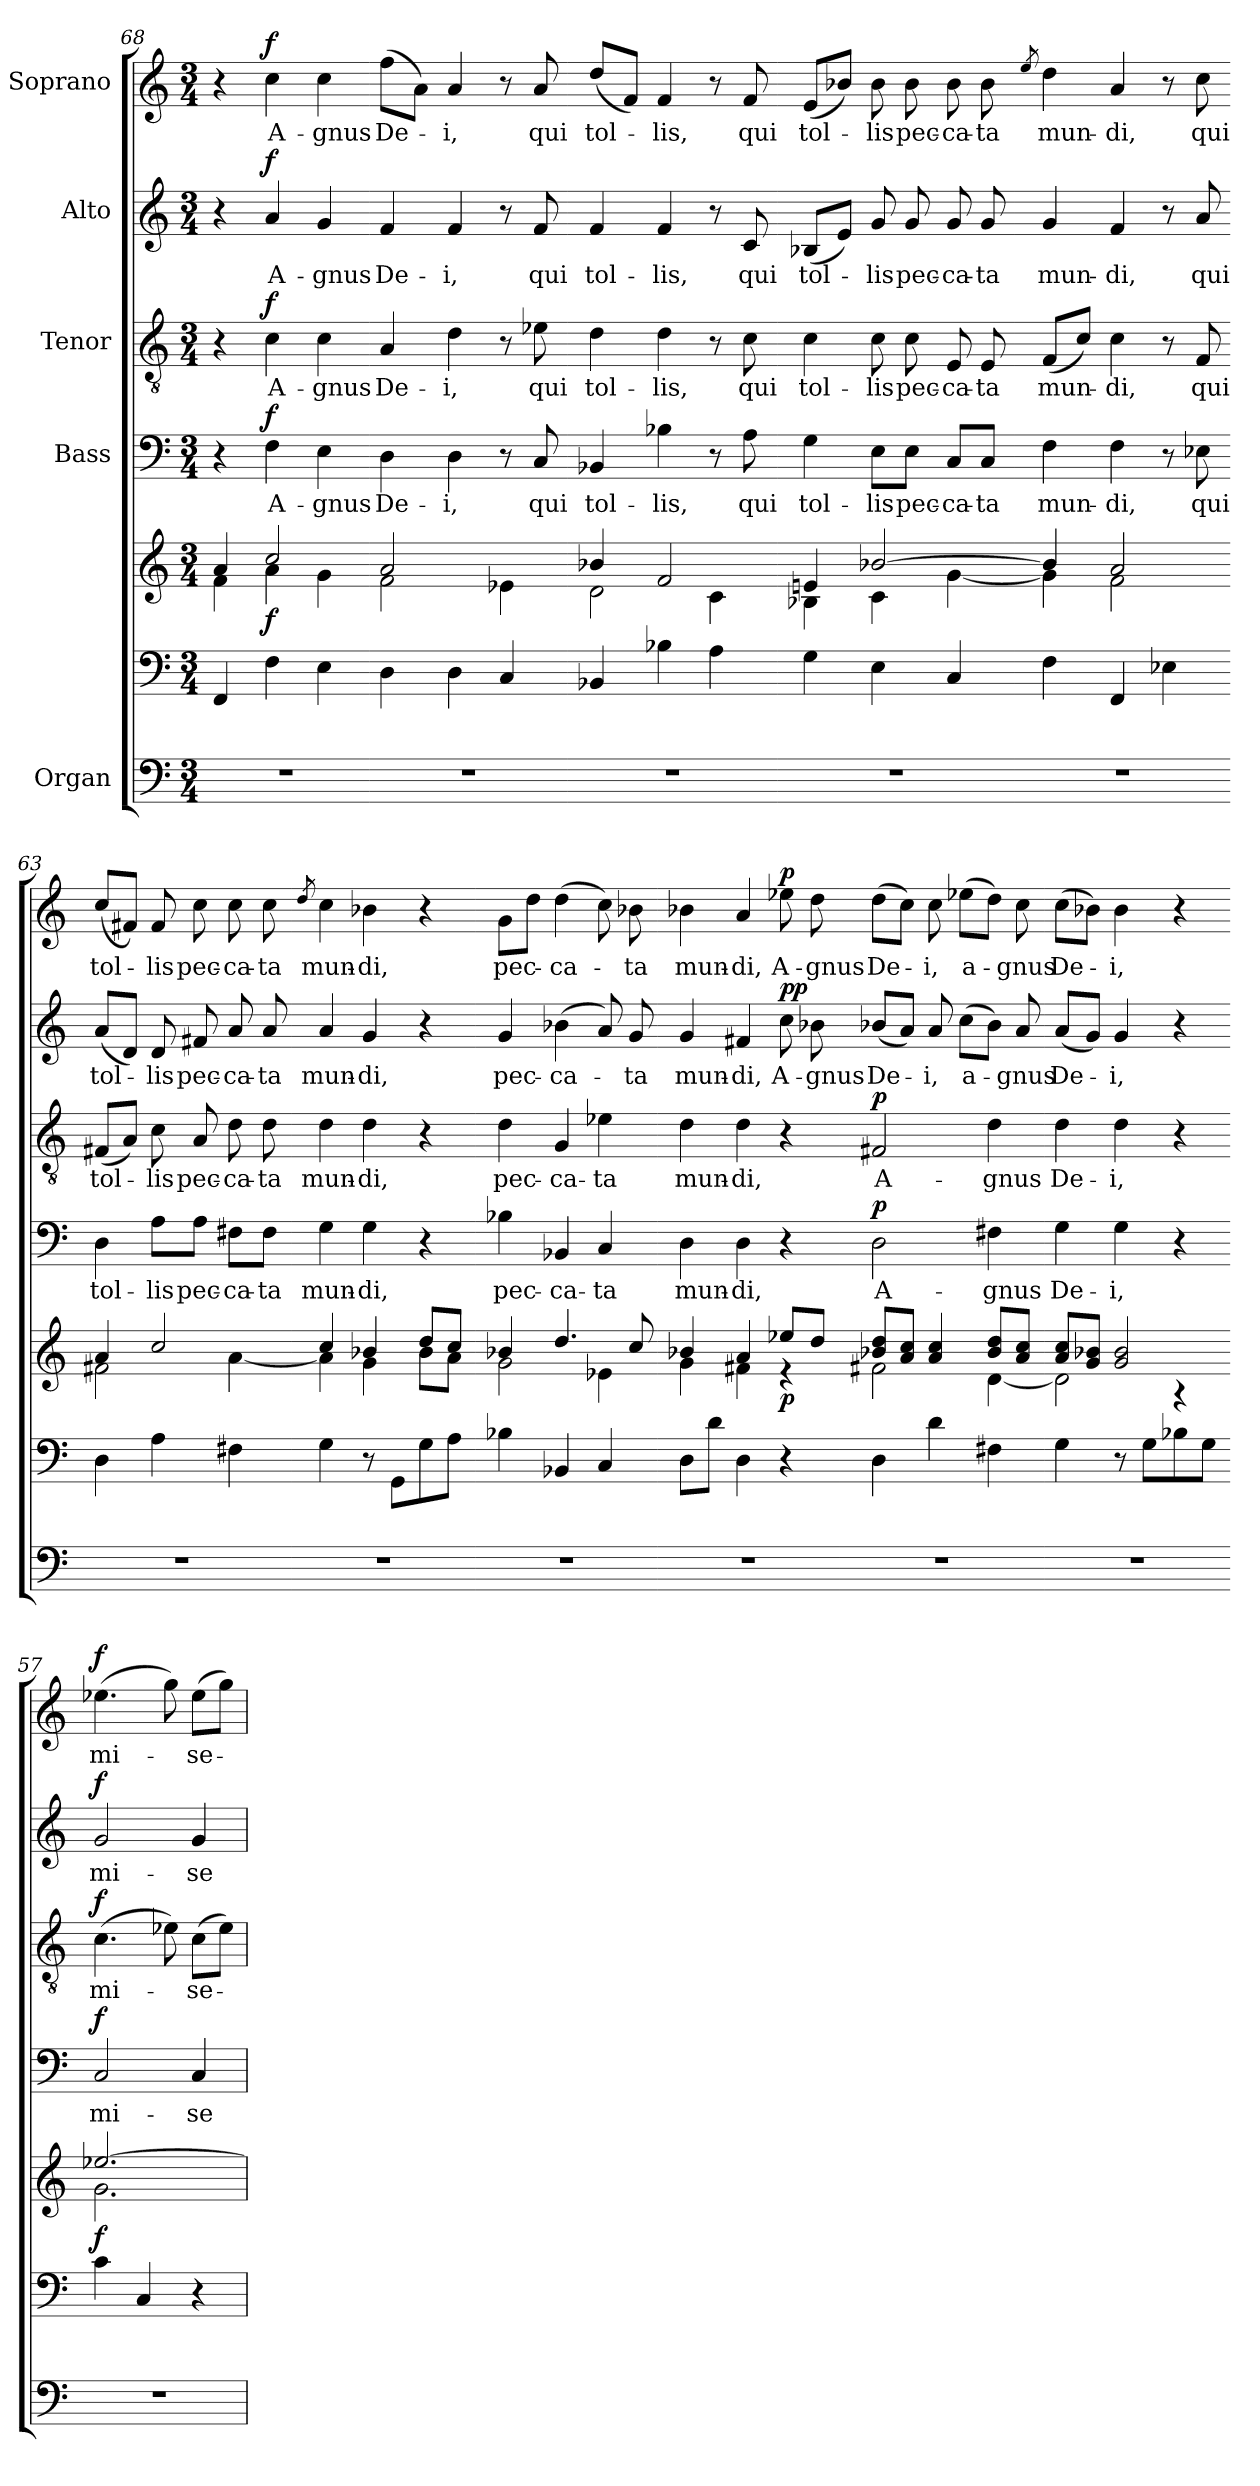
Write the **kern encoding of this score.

**kern	**kern	**kern	**dynam	**kern	**text	**dynam	**kern	**text	**dynam	**kern	**text	**dynam	**kern	**text	**dynam
*part5	*part5	*part5	*part5	*part4	*part4	*part4	*part3	*part3	*part3	*part2	*part2	*part2	*part1	*part1	*part1
*staff7	*staff6	*staff5	*staff5/6/7	*staff4	*staff4	*staff4	*staff3	*staff3	*staff3	*staff2	*staff2	*staff2	*staff1	*staff1	*staff1
*I"Organ	*	*	*	*I"Bass	*	*	*I"Tenor	*	*	*I"Alto	*	*	*I"Soprano	*	*
*clefF4	*clefF4	*clefG2	*	*clefF4	*	*	*clefGv2	*	*	*clefG2	*	*	*clefG2	*	*
*k[]	*k[]	*k[]	*	*k[]	*	*	*k[]	*	*	*k[]	*	*	*k[]	*	*
*M3/4	*M3/4	*M3/4	*	*M3/4	*	*	*M3/4	*	*	*M3/4	*	*	*M3/4	*	*
=68-	=68-	=68-	=68-	=68-	=68-	=68-	=68-	=68-	=68-	=68-	=68-	=68-	=68-	=68-	=68-
*	*	*^	*	*	*	*	*	*	*	*	*	*	*	*	*
2.r	4FF/	4a/	4f\	.	4r	.	.	4r	.	.	4r	.	.	4r	.	.
!	!	!	!	!LO:DY:b	!	!LO:LY:b	!LO:DY:a	!	!LO:LY:b	!LO:DY:a	!	!LO:LY:b	!LO:DY:a	!	!LO:LY:b	!LO:DY:a
.	4F\	2cc/	4a\	f	4F\	A-	f	4c\	A-	f	4a/	A-	f	4cc\	A-	f
!	!	!	!	!	!	!LO:LY:b	!	!	!LO:LY:b	!	!	!LO:LY:b	!	!	!LO:LY:b	!
.	4E\	.	4g\	.	4E\	-gnus	.	4c\	-gnus	.	4g/	-gnus	.	4cc\	-gnus	.
=67-	=67-	=67-	=67-	=67-	=67-	=67-	=67-	=67-	=67-	=67-	=67-	=67-	=67-	=67-	=67-	=67-
!	!	!	!	!	!	!LO:LY:b	!	!	!LO:LY:b	!	!	!LO:LY:b	!	!	!LO:LY:b	!
2.r	4D\	2a/	2f\	.	4D\	De-	.	4A/	De-	.	4f/	De-	.	(8ff\L	De-	.
.	.	.	.	.	.	.	.	.	.	.	.	.	.	8a\J)	.	.
!	!	!	!	!	!	!LO:LY:b	!	!	!LO:LY:b	!	!	!LO:LY:b	!	!	!LO:LY:b	!
.	4D\	.	.	.	4D\	-i,	.	4d\	-i,	.	4f/	-i,	.	4a/	-i,	.
.	4C/	4e-X\	4ryy	.	8r	.	.	8r	.	.	8r	.	.	8r	.	.
!	!	!	!	!	!	!LO:LY:b	!	!	!LO:LY:b	!	!	!LO:LY:b	!	!	!LO:LY:b	!
.	.	.	.	.	8C/	qui	.	8e-X\	qui	.	8f/	qui	.	8a/	qui	.
=66-	=66-	=66-	=66-	=66-	=66-	=66-	=66-	=66-	=66-	=66-	=66-	=66-	=66-	=66-	=66-	=66-
!	!	!	!	!	!	!LO:LY:b	!	!	!LO:LY:b	!	!	!LO:LY:b	!	!	!LO:LY:b	!
2.r	4BB-X/	4b-X/	2d\	.	4BB-X/	tol-	.	4d\	tol-	.	4f/	tol-	.	(8dd/L	tol-	.
.	.	.	.	.	.	.	.	.	.	.	.	.	.	8f/J)	.	.
!	!	!	!	!	!	!LO:LY:b	!	!	!LO:LY:b	!	!	!LO:LY:b	!	!	!LO:LY:b	!
.	4B-X\	2f/	.	.	4B-X\	-lis,	.	4d\	-lis,	.	4f/	-lis,	.	4f/	-lis,	.
.	4A\	.	4c\	.	8r	.	.	8r	.	.	8r	.	.	8r	.	.
!	!	!	!	!	!	!LO:LY:b	!	!	!LO:LY:b	!	!	!LO:LY:b	!	!	!LO:LY:b	!
.	.	.	.	.	8A\	qui	.	8c\	qui	.	8c/	qui	.	8f/	qui	.
!!LO:PB:g=z
=65-	=65-	=65-	=65-	=65-	=65-	=65-	=65-	=65-	=65-	=65-	=65-	=65-	=65-	=65-	=65-	=65-
!	!	!	!	!	!	!LO:LY:b	!	!	!LO:LY:b	!	!	!LO:LY:b	!	!	!LO:LY:b	!
2.r	4G\	4e/	4B-X\	.	4G\	tol-	.	4c\	tol-	.	(8B-X/L	tol-	.	(8e/L	tol-	.
.	.	.	.	.	.	.	.	.	.	.	8e/J)	.	.	8b-X/J)	.	.
!	!	!	!	!	!	!LO:LY:b	!	!	!LO:LY:b	!	!	!LO:LY:b	!	!	!LO:LY:b	!
.	4E\	[2b-X/	4c\	.	8E\L	-lis	.	8c\	-lis	.	8g/	-lis	.	8b-\	-lis	.
!	!	!	!	!	!	!LO:LY:b	!	!	!LO:LY:b	!	!	!LO:LY:b	!	!	!LO:LY:b	!
.	.	.	.	.	8E\J	pec-	.	8c\	pec-	.	8g/	pec-	.	8b-\	pec-	.
!	!	!	!	!	!	!LO:LY:b	!	!	!LO:LY:b	!	!	!LO:LY:b	!	!	!LO:LY:b	!
.	4C/	.	[4g\	.	8C/L	-ca-	.	8E/	-ca-	.	8g/	-ca-	.	8b-\	-ca-	.
!	!	!	!	!	!	!LO:LY:b	!	!	!LO:LY:b	!	!	!LO:LY:b	!	!	!LO:LY:b	!
.	.	.	.	.	8C/J	-ta	.	8E/	-ta	.	8g/	-ta	.	8b-\	-ta	.
=64-	=64-	=64-	=64-	=64-	=64-	=64-	=64-	=64-	=64-	=64-	=64-	=64-	=64-	=64-	=64-	=64-
.	.	.	.	.	.	.	.	.	.	.	.	.	.	8qee/	.	.
!	!	!	!	!	!	!LO:LY:b	!	!	!LO:LY:b	!	!	!LO:LY:b	!	!	!LO:LY:b	!
2.r	4F\	4b-/]	4g\]	.	4F\	mun-	.	(8F/L	mun-	.	4g/	mun-	.	4dd\	mun-	.
.	.	.	.	.	.	.	.	8c/J)	.	.	.	.	.	.	.	.
!	!	!	!	!	!	!LO:LY:b	!	!	!LO:LY:b	!	!	!LO:LY:b	!	!	!LO:LY:b	!
.	4FF/	2a/	2f\	.	4F\	-di,	.	4c\	-di,	.	4f/	-di,	.	4a/	-di,	.
.	4E-X\	.	.	.	8r	.	.	8r	.	.	8r	.	.	8r	.	.
!	!	!	!	!	!	!LO:LY:b	!	!	!LO:LY:b	!	!	!LO:LY:b	!	!	!LO:LY:b	!
.	.	.	.	.	8E-X\	qui	.	8F/	qui	.	8a/	qui	.	8cc\	qui	.
=63-	=63-	=63-	=63-	=63-	=63-	=63-	=63-	=63-	=63-	=63-	=63-	=63-	=63-	=63-	=63-	=63-
!	!	!	!	!	!	!LO:LY:b	!	!	!LO:LY:b	!	!	!LO:LY:b	!	!	!LO:LY:b	!
2.r	4D\	4a/	2f#X\	.	4D\	tol-	.	(8F#X/L	tol-	.	(8a/L	tol-	.	(8cc/L	tol-	.
.	.	.	.	.	.	.	.	8A/J)	.	.	8d/J)	.	.	8f#X/J)	.	.
!	!	!	!	!	!	!LO:LY:b	!	!	!LO:LY:b	!	!	!LO:LY:b	!	!	!LO:LY:b	!
.	4A\	2cc/	.	.	8A\L	-lis	.	8c\	-lis	.	8d/	-lis	.	8f#/	-lis	.
!	!	!	!	!	!	!LO:LY:b	!	!	!LO:LY:b	!	!	!LO:LY:b	!	!	!LO:LY:b	!
.	.	.	.	.	8A\J	pec-	.	8A/	pec-	.	8f#X/	pec-	.	8cc\	pec-	.
!	!	!	!	!	!	!LO:LY:b	!	!	!LO:LY:b	!	!	!LO:LY:b	!	!	!LO:LY:b	!
.	4F#X\	.	[4a\	.	8F#X\L	-ca-	.	8d\	-ca-	.	8a/	-ca-	.	8cc\	-ca-	.
!	!	!	!	!	!	!LO:LY:b	!	!	!LO:LY:b	!	!	!LO:LY:b	!	!	!LO:LY:b	!
.	.	.	.	.	8F#\J	-ta	.	8d\	-ta	.	8a/	-ta	.	8cc\	-ta	.
=62-	=62-	=62-	=62-	=62-	=62-	=62-	=62-	=62-	=62-	=62-	=62-	=62-	=62-	=62-	=62-	=62-
.	.	.	.	.	.	.	.	.	.	.	.	.	.	8qdd/	.	.
!	!	!	!	!	!	!LO:LY:b	!	!	!LO:LY:b	!	!	!LO:LY:b	!	!	!LO:LY:b	!
2.r	4G\	4cc/	4a\]	.	4G\	mun-	.	4d\	mun-	.	4a/	mun-	.	4cc\	mun-	.
!	!	!	!	!	!	!LO:LY:b	!	!	!LO:LY:b	!	!	!LO:LY:b	!	!	!LO:LY:b	!
.	8r	4b-X/	4g\	.	4G\	-di,	.	4d\	-di,	.	4g/	-di,	.	4b-X\	-di,	.
.	8GG\L	.	.	.	.	.	.	.	.	.	.	.	.	.	.	.
.	8G\	8dd/L	8b-\L	.	4r	.	.	4r	.	.	4r	.	.	4r	.	.
.	8A\J	8cc/J	8a\J	.	.	.	.	.	.	.	.	.	.	.	.	.
=61-	=61-	=61-	=61-	=61-	=61-	=61-	=61-	=61-	=61-	=61-	=61-	=61-	=61-	=61-	=61-	=61-
!	!	!	!	!	!	!LO:LY:b	!	!	!LO:LY:b	!	!	!LO:LY:b	!	!	!LO:LY:b	!
2.r	4B-X\	4b-X/	2g\	.	4B-X\	pec-	.	4d\	pec-	.	4g/	pec-	.	8g\L	pec-	.
.	.	.	.	.	.	.	.	.	.	.	.	.	.	8dd\J	.	.
!	!	!	!	!	!	!LO:LY:b	!	!	!LO:LY:b	!	!	!LO:LY:b	!	!	!LO:LY:b	!
.	4BB-X/	4.dd/	.	.	4BB-X/	-ca-	.	4G/	-ca-	.	(4b-X\	-ca-	.	(4dd\	-ca-	.
!	!	!	!	!	!	!LO:LY:b	!	!	!LO:LY:b	!	!	!	!	!	!	!
.	4C/	.	4e-X\	.	4C/	-ta	.	4e-X\	-ta	.	8a/)	.	.	8cc\)	.	.
!	!	!	!	!	!	!	!	!	!	!	!	!LO:LY:b	!	!	!LO:LY:b	!
.	.	8cc/	.	.	.	.	.	.	.	.	8g/	-ta	.	8b-X\	-ta	.
=60-	=60-	=60-	=60-	=60-	=60-	=60-	=60-	=60-	=60-	=60-	=60-	=60-	=60-	=60-	=60-	=60-
!	!	!	!	!	!	!LO:LY:b	!	!	!LO:LY:b	!	!	!LO:LY:b	!	!	!LO:LY:b	!
2.r	8D\L	4b-X/	4g\	.	4D\	mun-	.	4d\	mun-	.	4g/	mun-	.	4b-X\	mun-	.
.	8d\J	.	.	.	.	.	.	.	.	.	.	.	.	.	.	.
!	!	!	!	!	!	!LO:LY:b	!	!	!LO:LY:b	!	!	!LO:LY:b	!	!	!LO:LY:b	!
.	4D\	4a/	4f#X\	.	4D\	-di,	.	4d\	-di,	.	4f#X/	-di,	.	4a/	-di,	.
!	!	!	!	!LO:DY:b	!	!	!	!	!	!	!	!LO:LY:b	!LO:DY:a	!	!LO:LY:b	!
!	!	!	!	!	!	!	!	!	!	!	!	!	!LO:DY:n=1:a	!	!	!LO:DY:a
.	4r	8ee-X/L	4r	p	4r	.	.	4r	.	.	8cc\	A-	p p	8ee-X\	A-	p
!	!	!	!	!	!	!	!	!	!	!	!	!LO:LY:b	!	!	!LO:LY:b	!
.	.	8dd/J	.	.	.	.	.	.	.	.	8b-X\	-gnus	.	8dd\	-gnus	.
!!LO:LB:g=z
=59-	=59-	=59-	=59-	=59-	=59-	=59-	=59-	=59-	=59-	=59-	=59-	=59-	=59-	=59-	=59-	=59-
!	!	!	!	!	!	!LO:LY:b	!LO:DY:a	!	!LO:LY:b	!LO:DY:a	!	!LO:LY:b	!	!	!LO:LY:b	!
2.r	4D\	8b-X/ 8dd/L	2f#X\	.	2D\	A-	p	2F#X/	A-	p	(8b-X/L	De-	.	(8dd\L	De-	.
.	.	8a/ 8cc/J	.	.	.	.	.	.	.	.	8a/J)	.	.	8cc\J)	.	.
!	!	!	!	!	!	!	!	!	!	!	!	!LO:LY:b	!	!	!LO:LY:b	!
.	4d\	4a/ 4cc/	.	.	.	.	.	.	.	.	8a/	-i,	.	8cc\	-i,	.
!	!	!	!	!	!	!	!	!	!	!	!	!LO:LY:b	!	!	!LO:LY:b	!
.	.	.	.	.	.	.	.	.	.	.	(8cc\L	a-	.	(8ee-X\L	a-	.
!	!	!	!	!	!	!LO:LY:b	!	!	!LO:LY:b	!	!	!	!	!	!	!
.	4F#X\	8b-/ 8dd/L	[4d\	.	4F#X\	-gnus	.	4d\	-gnus	.	8b-\J)	.	.	8dd\J)	.	.
!	!	!	!	!	!	!	!	!	!	!	!	!LO:LY:b	!	!	!LO:LY:b	!
.	.	8a/ 8cc/J	.	.	.	.	.	.	.	.	8a/	-gnus	.	8cc\	-gnus	.
=58-	=58-	=58-	=58-	=58-	=58-	=58-	=58-	=58-	=58-	=58-	=58-	=58-	=58-	=58-	=58-	=58-
!	!	!	!	!	!	!LO:LY:b	!	!	!LO:LY:b	!	!	!LO:LY:b	!	!	!LO:LY:b	!
2.r	4G\	8a/ 8cc/L	2d\]	.	4G\	De-	.	4d\	De-	.	(8a/L	De-	.	(8cc\L	De-	.
.	.	8g/ 8b-X/J	.	.	.	.	.	.	.	.	8g/J)	.	.	8b-X\J)	.	.
!	!	!	!	!	!	!LO:LY:b	!	!	!LO:LY:b	!	!	!LO:LY:b	!	!	!LO:LY:b	!
.	8r	2g/ 2b-/	.	.	4G\	-i,	.	4d\	-i,	.	4g/	-i,	.	4b-\	-i,	.
.	8G\L	.	.	.	.	.	.	.	.	.	.	.	.	.	.	.
.	8B-X\	.	4r	.	4r	.	.	4r	.	.	4r	.	.	4r	.	.
.	8G\J	.	.	.	.	.	.	.	.	.	.	.	.	.	.	.
=57-	=57-	=57-	=57-	=57-	=57-	=57-	=57-	=57-	=57-	=57-	=57-	=57-	=57-	=57-	=57-	=57-
!	!	!	!	!LO:DY:b	!	!LO:LY:b	!LO:DY:a	!	!LO:LY:b	!LO:DY:a	!	!LO:LY:b	!LO:DY:a	!	!LO:LY:b	!LO:DY:a
2.r	4c\	[2.ee-X/	2.g\	f	2C/	mi-	f	(4.c\	mi-	f	2g/	mi-	f	(4.ee-X\	mi-	f
.	4C/	.	.	.	.	.	.	.	.	.	.	.	.	.	.	.
.	.	.	.	.	.	.	.	8e-X\)	.	.	.	.	.	8gg\)	.	.
!	!	!	!	!	!	!LO:LY:b	!	!	!LO:LY:b	!	!	!LO:LY:b	!	!	!LO:LY:b	!
.	4r	.	.	.	4C/	-se-	.	(8c\L	se-	.	4g/	-se-	.	(8ee-\L	se-	.
.	.	.	.	.	.	.	.	8e-\J)	.	.	.	.	.	8gg\J)	.	.
*	*	*v	*v	*	*	*	*	*	*	*	*	*	*	*	*	*
=	=	=	=	=	=	=	=	=	=	=	=	=	=	=	=
*-	*-	*-	*-	*-	*-	*-	*-	*-	*-	*-	*-	*-	*-	*-	*-
